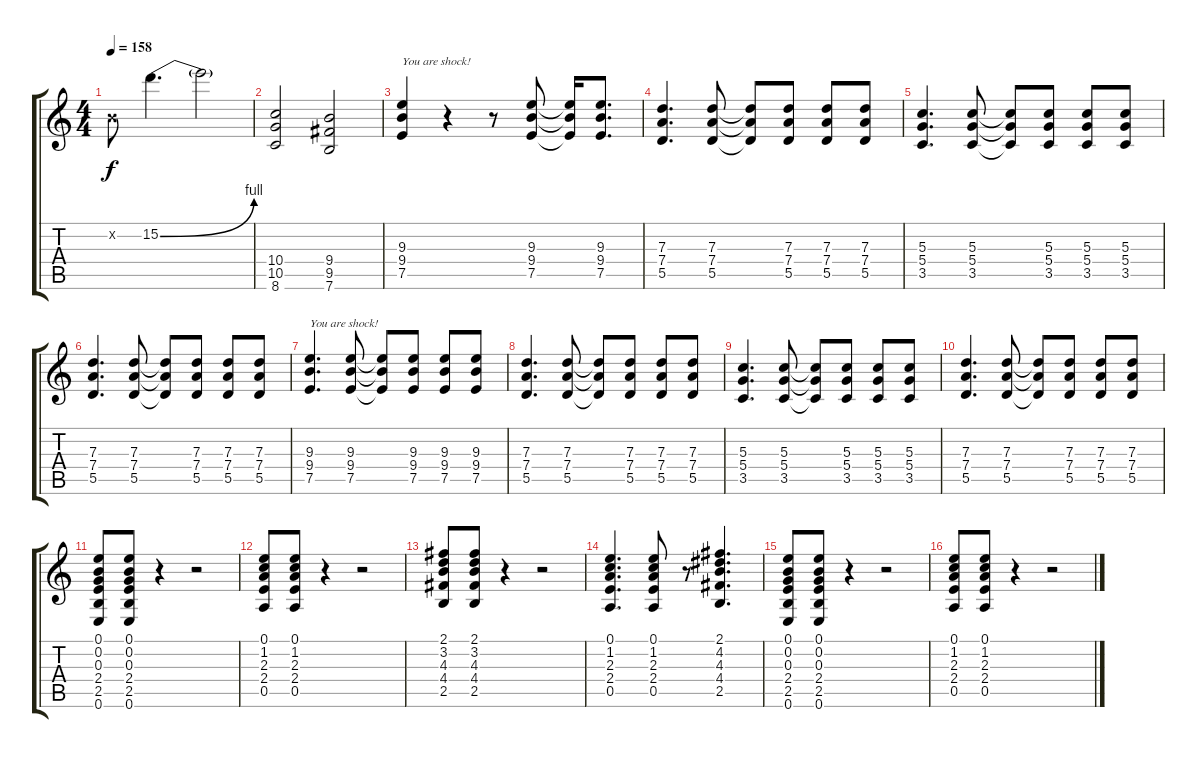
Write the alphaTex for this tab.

\track "" {instrument overdrivenguitar}
\staff {score tabs}
\tuning (E4 B3 G3 D3 A2 E2) {hide}
\ts (4 4)
\tempo 158
\clef g2
\ks c
0.2{x}.8{dy f} 15.2{be (bend 0 0 60 4)}.4{d} 15.2{t}.2 |
(10.4 10.5 8.6).2 (9.4 9.5 7.6).2 |
(9.3 9.4 7.5).4{txt "You are shock!"} r.4 r.8 (9.3 9.4 7.5).8 (9.3{t} 9.4{t} 7.5{t}).16 (9.3 9.4 7.5).8{d} |
(7.3 7.4 5.5).4{d txt ""} (7.3 7.4 5.5).8 (7.3{t} 7.4{t} 5.5{t}).8 (7.3 7.4 5.5).8 (7.3 7.4 5.5).8 (7.3 7.4 5.5).8 |
(5.3 5.4 3.5).4{d} (5.3 5.4 3.5).8 (5.3{t} 5.4{t} 3.5{t}).8 (5.3 5.4 3.5).8 (5.3 5.4 3.5).8 (5.3 5.4 3.5).8 |
(7.3 7.4 5.5).4{d} (7.3 7.4 5.5).8 (7.3{t} 7.4{t} 5.5{t}).8 (7.3 7.4 5.5).8 (7.3 7.4 5.5).8 (7.3 7.4 5.5).8 |
(9.3 9.4 7.5).4{d txt "You are shock!"} (9.3 9.4 7.5).8 (9.3{t} 9.4{t} 7.5{t}).8 (9.3 9.4 7.5).8 (9.3 9.4 7.5).8 (9.3 9.4 7.5).8 |
(7.3 7.4 5.5).4{d txt ""} (7.3 7.4 5.5).8 (7.3{t} 7.4{t} 5.5{t}).8 (7.3 7.4 5.5).8 (7.3 7.4 5.5).8 (7.3 7.4 5.5).8 |
(5.3 5.4 3.5).4{d} (5.3 5.4 3.5).8 (5.3{t} 5.4{t} 3.5{t}).8 (5.3 5.4 3.5).8 (5.3 5.4 3.5).8 (5.3 5.4 3.5).8 |
(7.3 7.4 5.5).4{d} (7.3 7.4 5.5).8 (7.3{t} 7.4{t} 5.5{t}).8 (7.3 7.4 5.5).8 (7.3 7.4 5.5).8 (7.3 7.4 5.5).8{txt ""} |
(0.1 0.2 0.3 2.4 2.5 0.6).8 (0.1 0.2 0.3 2.4 2.5 0.6).8 r.4 r.2 |
(0.1 1.2 2.3 2.4 0.5).8 (0.1 1.2 2.3 2.4 0.5).8 r.4 r.2 |
(2.1 3.2 4.3 4.4 2.5).8 (2.1 3.2 4.3 4.4 2.5).8 r.4 r.2{txt ""} |
(0.1 1.2 2.3 2.4 0.5).4{d} (0.1 1.2 2.3 2.4 0.5).8 r.8 (2.1 4.2 4.3 4.4 2.5).4{d} |
(0.1 0.2 0.3 2.4 2.5 0.6).8{txt ""} (0.1 0.2 0.3 2.4 2.5 0.6).8 r.4 r.2 |
(0.1 1.2 2.3 2.4 0.5).8 (0.1 1.2 2.3 2.4 0.5).8 r.4 r.2
